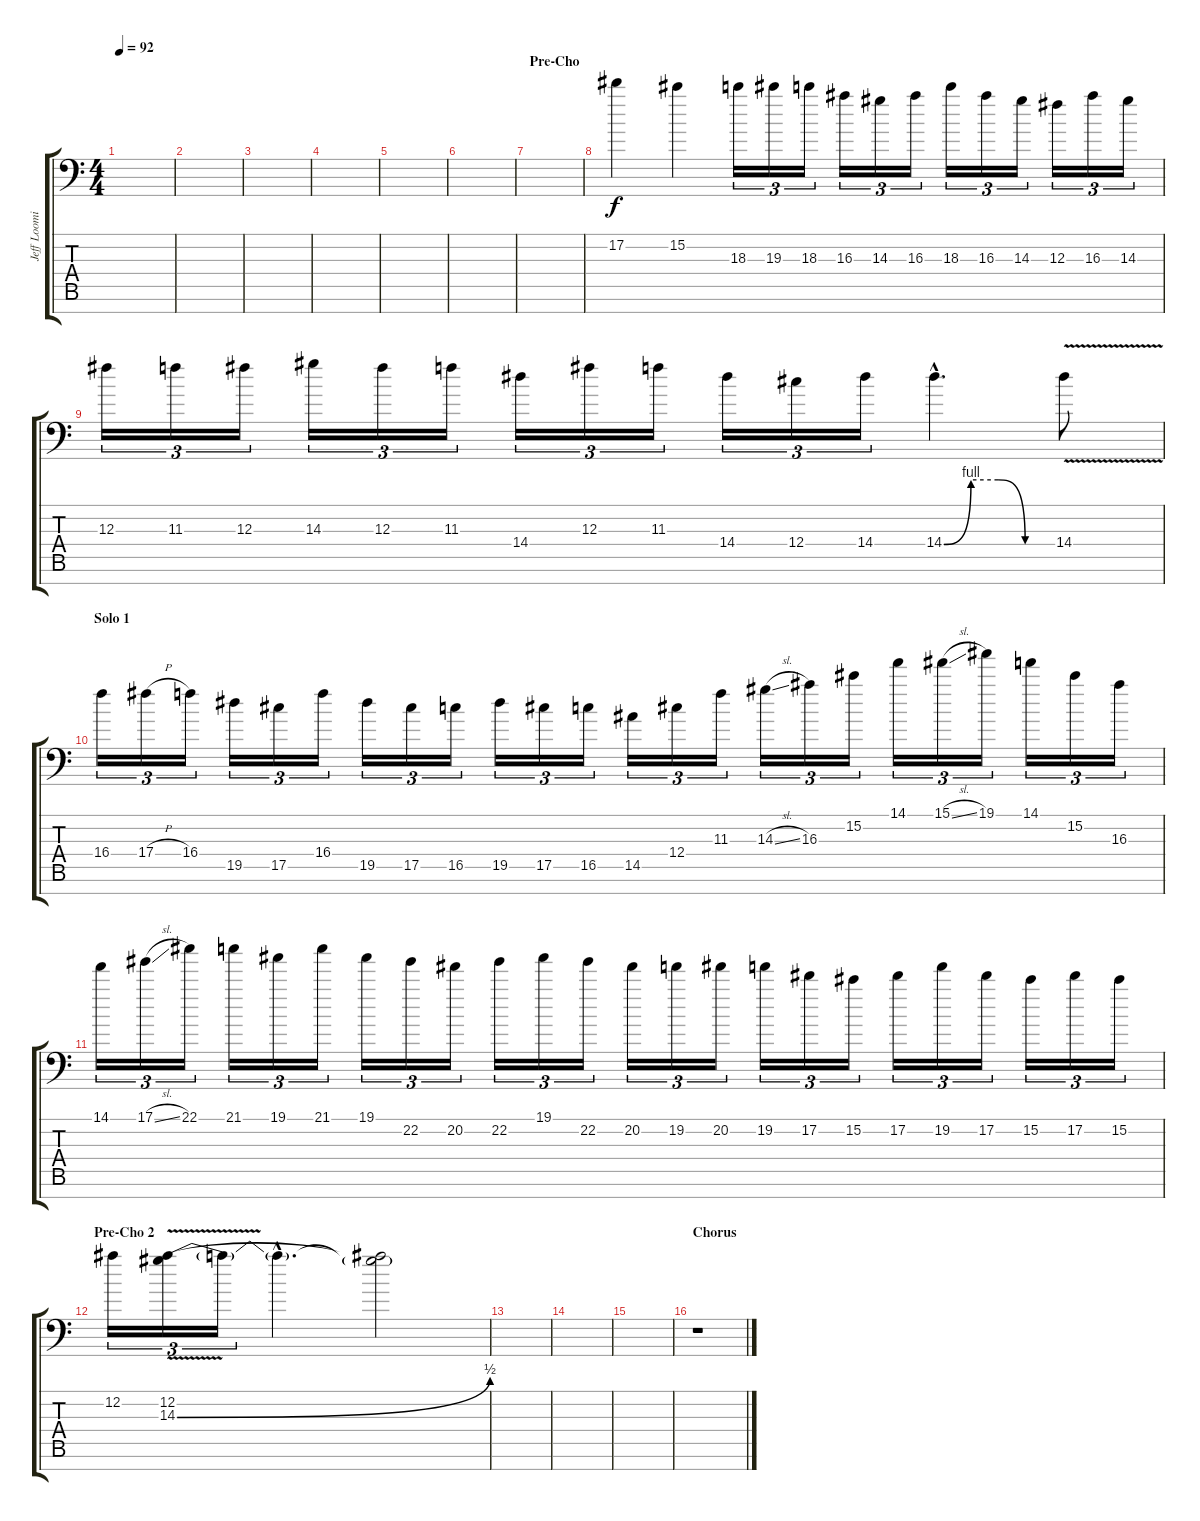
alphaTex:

\track ("Jeff Loomis Lead" "Jeff Loomi") {instrument distortionguitar}
\staff {score tabs}
\tuning (Eb4 Bb3 Gb3 Db3 Ab2 Eb2 Bb1) {hide}
\ts (4 4)
\tempo 92
\clef f4
\ks c
|
|
|
|
|
|
\section ("" "Pre-Cho")
|
17.2.4 15.2.4 18.3.16{tu (3 2)} 19.3.16{tu (3 2)} 18.3.16{tu (3 2)} 16.3.16{tu (3 2)} 14.3.16{tu (3 2)} 16.3.16{tu (3 2)} 18.3.16{tu (3 2)} 16.3.16{tu (3 2)} 14.3.16{tu (3 2)} 12.3.16{tu (3 2)} 16.3.16{tu (3 2)} 14.3.16{tu (3 2)} |
12.3.16{tu (3 2)} 11.3.16{tu (3 2)} 12.3.16{tu (3 2)} 14.3.16{tu (3 2)} 12.3.16{tu (3 2)} 11.3.16{tu (3 2)} 14.4.16{tu (3 2)} 12.3.16{tu (3 2)} 11.3.16{tu (3 2)} 14.4.16{tu (3 2)} 12.4.16{tu (3 2)} 14.4.16{tu (3 2)} 14.4{be (custom 0 0 15 4 30 4 45 0 60 0) hac}.4{d} 14.4{v}.8 |
\section ("" "Solo 1")
16.4.16{tu (3 2)} 17.4{h}.16{tu (3 2)} 16.4.16{tu (3 2)} 19.5.16{tu (3 2)} 17.5.16{tu (3 2)} 16.4.16{tu (3 2)} 19.5.16{tu (3 2)} 17.5.16{tu (3 2)} 16.5.16{tu (3 2)} 19.5.16{tu (3 2)} 17.5.16{tu (3 2)} 16.5.16{tu (3 2)} 14.5.16{tu (3 2)} 12.4.16{tu (3 2)} 11.3.16{tu (3 2)} 14.3{sl}.16{tu (3 2)} 16.3.16{tu (3 2)} 15.2.16{tu (3 2)} 14.1.16{tu (3 2)} 15.1{sl}.16{tu (3 2)} 19.1.16{tu (3 2)} 14.1.16{tu (3 2)} 15.2.16{tu (3 2)} 16.3.16{tu (3 2)} |
14.1.16{tu (3 2)} 17.1{sl}.16{tu (3 2)} 22.1.16{tu (3 2)} 21.1.16{tu (3 2)} 19.1.16{tu (3 2)} 21.1.16{tu (3 2)} 19.1.16{tu (3 2)} 22.2.16{tu (3 2)} 20.2.16{tu (3 2)} 22.2.16{tu (3 2)} 19.1.16{tu (3 2)} 22.2.16{tu (3 2)} 20.2.16{tu (3 2)} 19.2.16{tu (3 2)} 20.2.16{tu (3 2)} 19.2.16{tu (3 2)} 17.2.16{tu (3 2)} 15.2.16{tu (3 2)} 17.2.16{tu (3 2)} 19.2.16{tu (3 2)} 17.2.16{tu (3 2)} 15.2.16{tu (3 2)} 17.2.16{tu (3 2)} 15.2.16{tu (3 2)} |
\section ("" "Pre-Cho 2")
12.2.16{tu (3 2)} (12.2 14.3{be (bend 0 0 60 2) v}).16{tu (3 2)} 14.3{t}.16{tu (3 2)} 14.3{hac t}.4{d} (12.2{t} 14.3{t}).2 |
|
|
|
\section ("" "Chorus")
r.1
